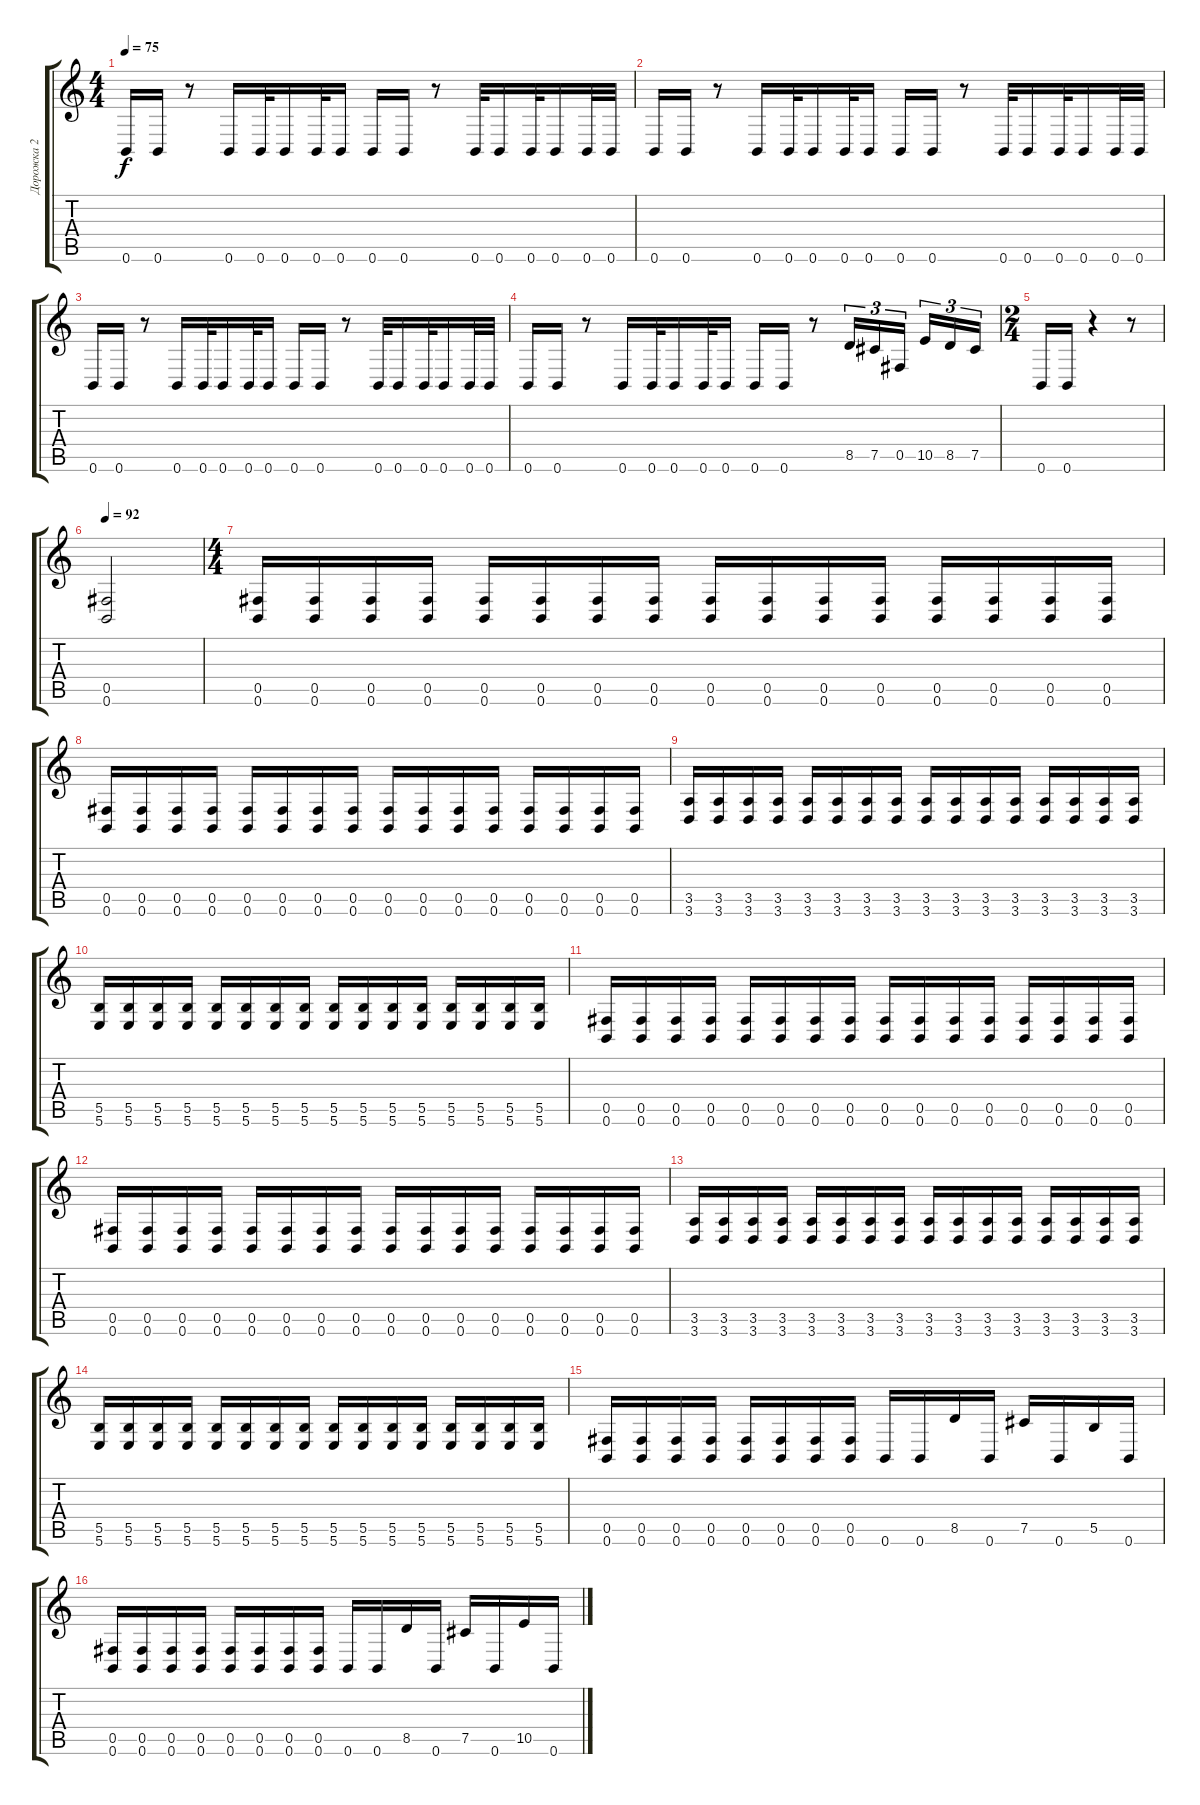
\track ("Дорожка 2" "Дорожка 2") {instrument distortionguitar}
\staff {score tabs}
\tuning (Db4 Ab3 E3 B2 Gb2 B1) {hide}
\ts (4 4)
\tempo 75
\clef g2
\ks c
0.6.16{dy f} 0.6.16 r.8 0.6.16 0.6.32 0.6.16 0.6.32 0.6.16 0.6.16 0.6.16 r.8 0.6.32 0.6.16 0.6.32 0.6.16 0.6.32 0.6.32 |
0.6.16 0.6.16 r.8 0.6.16 0.6.32 0.6.16 0.6.32 0.6.16 0.6.16 0.6.16 r.8 0.6.32 0.6.16 0.6.32 0.6.16 0.6.32 0.6.32 |
0.6.16 0.6.16 r.8 0.6.16 0.6.32 0.6.16 0.6.32 0.6.16 0.6.16 0.6.16 r.8 0.6.32 0.6.16 0.6.32 0.6.16 0.6.32 0.6.32 |
0.6.16 0.6.16 r.8 0.6.16 0.6.32 0.6.16 0.6.32 0.6.16 0.6.16 0.6.16 r.8 8.5.16{tu (3 2)} 7.5.16{tu (3 2)} 0.5.16{tu (3 2)} 10.5.16{tu (3 2)} 8.5.16{tu (3 2)} 7.5.16{tu (3 2)} |
\ts (2 4)
0.6.16 0.6.16 r.4 r.8 |
\tempo 92
(0.5 0.6).2 |
\ts (4 4)
(0.5 0.6).16 (0.5 0.6).16 (0.5 0.6).16 (0.5 0.6).16 (0.5 0.6).16 (0.5 0.6).16 (0.5 0.6).16 (0.5 0.6).16 (0.5 0.6).16 (0.5 0.6).16 (0.5 0.6).16 (0.5 0.6).16 (0.5 0.6).16 (0.5 0.6).16 (0.5 0.6).16 (0.5 0.6).16 |
(0.5 0.6).16 (0.5 0.6).16 (0.5 0.6).16 (0.5 0.6).16 (0.5 0.6).16 (0.5 0.6).16 (0.5 0.6).16 (0.5 0.6).16 (0.5 0.6).16 (0.5 0.6).16 (0.5 0.6).16 (0.5 0.6).16 (0.5 0.6).16 (0.5 0.6).16 (0.5 0.6).16 (0.5 0.6).16 |
(3.5 3.6).16 (3.5 3.6).16 (3.5 3.6).16 (3.5 3.6).16 (3.5 3.6).16 (3.5 3.6).16 (3.5 3.6).16 (3.5 3.6).16 (3.5 3.6).16 (3.5 3.6).16 (3.5 3.6).16 (3.5 3.6).16 (3.5 3.6).16 (3.5 3.6).16 (3.5 3.6).16 (3.5 3.6).16 |
(5.5 5.6).16 (5.5 5.6).16 (5.5 5.6).16 (5.5 5.6).16 (5.5 5.6).16 (5.5 5.6).16 (5.5 5.6).16 (5.5 5.6).16 (5.5 5.6).16 (5.5 5.6).16 (5.5 5.6).16 (5.5 5.6).16 (5.5 5.6).16 (5.5 5.6).16 (5.5 5.6).16 (5.5 5.6).16 |
(0.5 0.6).16 (0.5 0.6).16 (0.5 0.6).16 (0.5 0.6).16 (0.5 0.6).16 (0.5 0.6).16 (0.5 0.6).16 (0.5 0.6).16 (0.5 0.6).16 (0.5 0.6).16 (0.5 0.6).16 (0.5 0.6).16 (0.5 0.6).16 (0.5 0.6).16 (0.5 0.6).16 (0.5 0.6).16 |
(0.5 0.6).16 (0.5 0.6).16 (0.5 0.6).16 (0.5 0.6).16 (0.5 0.6).16 (0.5 0.6).16 (0.5 0.6).16 (0.5 0.6).16 (0.5 0.6).16 (0.5 0.6).16 (0.5 0.6).16 (0.5 0.6).16 (0.5 0.6).16 (0.5 0.6).16 (0.5 0.6).16 (0.5 0.6).16 |
(3.5 3.6).16 (3.5 3.6).16 (3.5 3.6).16 (3.5 3.6).16 (3.5 3.6).16 (3.5 3.6).16 (3.5 3.6).16 (3.5 3.6).16 (3.5 3.6).16 (3.5 3.6).16 (3.5 3.6).16 (3.5 3.6).16 (3.5 3.6).16 (3.5 3.6).16 (3.5 3.6).16 (3.5 3.6).16 |
(5.5 5.6).16 (5.5 5.6).16 (5.5 5.6).16 (5.5 5.6).16 (5.5 5.6).16 (5.5 5.6).16 (5.5 5.6).16 (5.5 5.6).16 (5.5 5.6).16 (5.5 5.6).16 (5.5 5.6).16 (5.5 5.6).16 (5.5 5.6).16 (5.5 5.6).16 (5.5 5.6).16 (5.5 5.6).16 |
(0.5 0.6).16 (0.5 0.6).16 (0.5 0.6).16 (0.5 0.6).16 (0.5 0.6).16 (0.5 0.6).16 (0.5 0.6).16 (0.5 0.6).16 0.6.16 0.6.16 8.5.16 0.6.16 7.5.16 0.6.16 5.5.16 0.6.16 |
(0.5 0.6).16 (0.5 0.6).16 (0.5 0.6).16 (0.5 0.6).16 (0.5 0.6).16 (0.5 0.6).16 (0.5 0.6).16 (0.5 0.6).16 0.6.16 0.6.16 8.5.16 0.6.16 7.5.16 0.6.16 10.5.16 0.6.16
